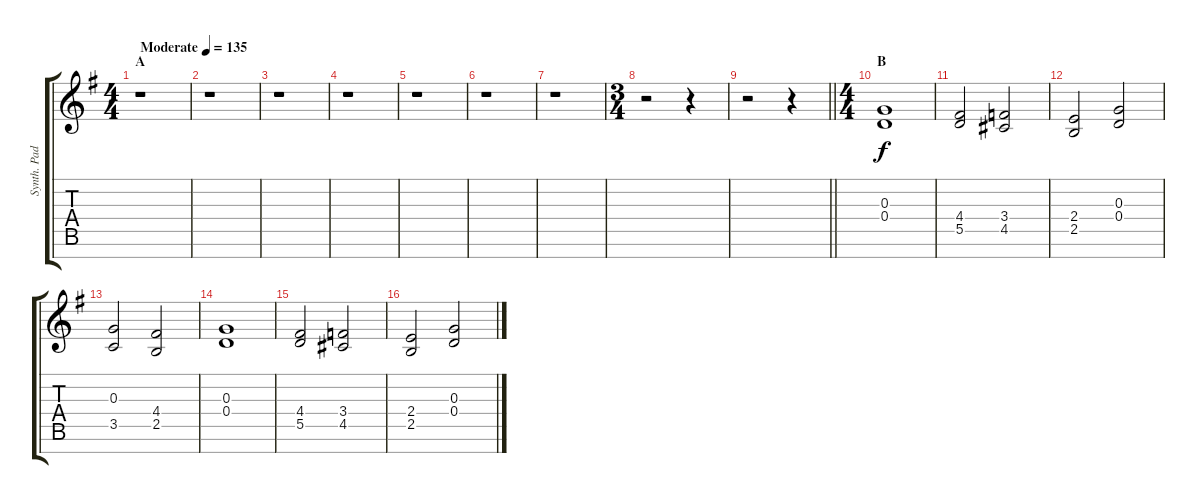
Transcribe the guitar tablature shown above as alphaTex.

\track ("Synth. Pad" "Synth. Pad") {instrument lead2sawtooth}
\staff {score tabs}
\tuning (E5 B4 G4 D4 A3 E3 B2) {hide}
\ts (4 4)
\section ("" "A")
\tempo (135 "Moderate")
\clef g2
\ks g
r.1{dy f instrument lead2sawtooth} |
r.1 |
r.1 |
r.1 |
r.1 |
r.1 |
r.1 |
\ts (3 4)
r.2 r.4 |
\barLineRight lightlight
r.2 r.4 |
\ts (4 4)
\section ("" "B")
(0.3 0.4).1 |
(4.4 5.5).2 (3.4 4.5).2 |
(2.4 2.5).2 (0.3 0.4).2 |
(0.3 3.5).2 (4.4 2.5).2 |
(0.3 0.4).1 |
(4.4 5.5).2 (3.4 4.5).2 |
(2.4 2.5).2 (0.3 0.4).2
